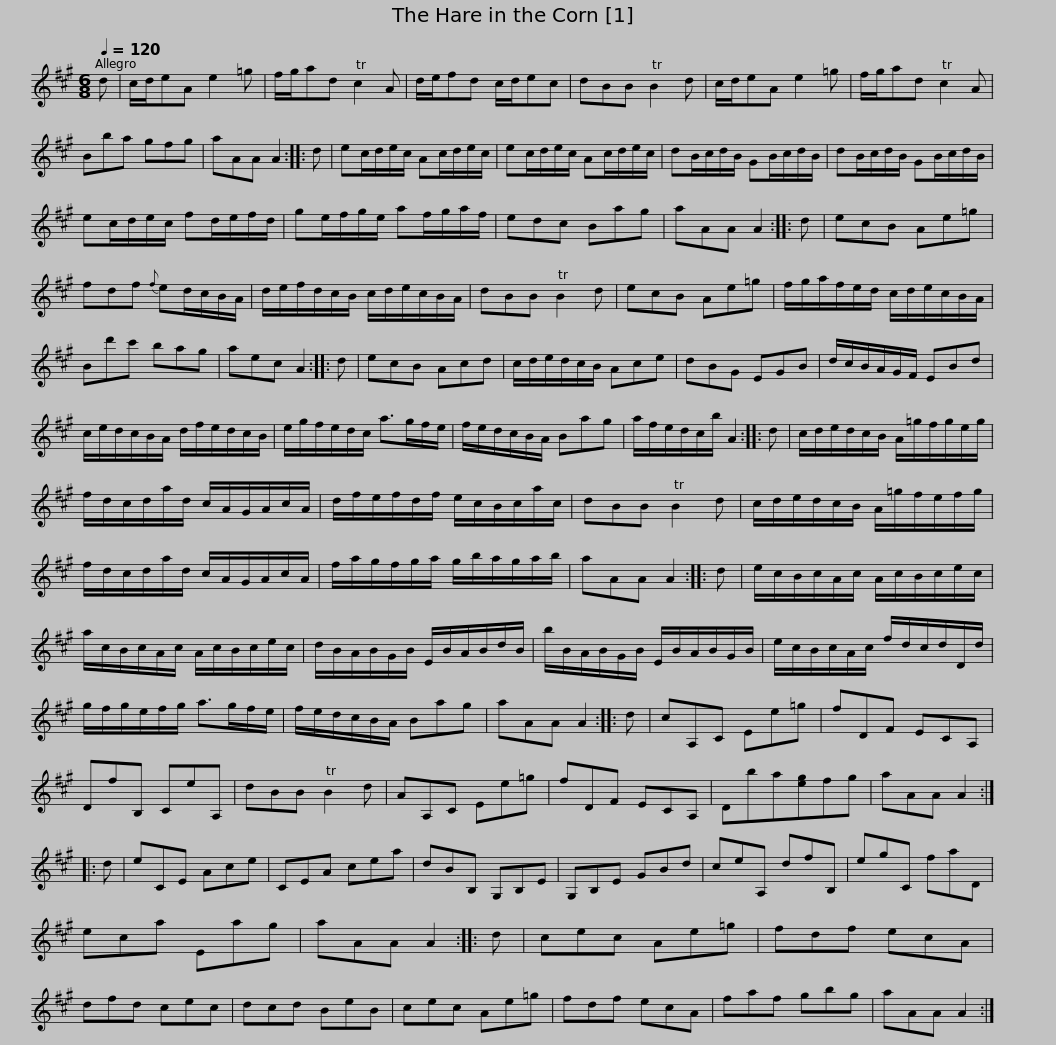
X:1
L:1/8
Q:1/4=120
M:6/8
I:linebreak $
K:A
V:1 treble
V:1
 d | c/d/eA e2 =g | f/g/ad Tc2 A | d/e/fd c/d/ec | dBB TB2 d | %5
 c/d/eA e2 =g | f/g/ad Tc2 A |$ Bba gfg | aAA A2 :: d | %10
 ec/d/e/c/ Ac/d/e/c/ | ec/d/e/c/ Ac/d/e/c/ | dB/c/d/B/ GB/c/d/B/ |$ dB/c/d/B/ GB/c/d/B/ | ec/d/e/c/ fd/e/f/d/ | %15
 ge/f/g/e/ af/g/a/f/ | edc Bag | aAA A2 :: d |$ ecB Ae=g | %20
 fdf{f} ed/c/B/A/ | d/e/f/d/c/B/ c/d/e/c/B/A/ | dBB TB2 d | ecB Ae=g |$ f/g/a/f/e/d/ c/d/e/c/B/A/ | %25
 Bd'c' bag | aec A2 :: d | ecB Acd | c/d/e/d/c/B/ Ace |$ %30
 dBG EGB | d/c/B/A/G/F/ EBd | c/e/d/c/B/A/ d/f/e/d/c/B/ | e/g/f/e/d/c/ a>gf/e/ | f/e/d/c/B/A/ Bag |$ %35
 a/f/e/d/c/b/ A2 :: d | c/d/e/d/c/B/ A/=g/f/g/e/g/ | f/d/c/d/a/d/ c/A/G/A/c/A/ | d/f/e/f/d/f/ e/c/B/c/a/c/ |$ %40
 dBB TB2 d | c/d/e/d/c/B/ A/=g/f/e/f/g/ | f/d/c/d/a/d/ c/A/G/A/c/A/ | f/a/g/f/g/a/ g/b/a/g/a/b/ | aAA A2 ::$ %45
 d | e/c/B/c/A/c/ A/c/B/c/e/c/ | a/c/B/c/A/c/ A/c/B/c/e/c/ | d/B/A/B/G/B/ E/B/A/B/d/B/ |$ b/B/A/B/G/B/ E/B/A/B/G/B/ | %50
 e/c/B/c/A/c/ f/d/c/d/D/d/ | g/f/g/e/f/g/ a>gf/e/ | f/e/d/c/B/A/ Bag | aAA A2 ::$ d | %55
 cA,C Ee=g | fDF ECA, | DfB, CeA, | dBB TB2 d | AA,C Ee=g | %60
 fDF ECA, |$ Dba[eg]fg | aAA A2 :: d | eCE Ace | %65
 CEA cea | dBB, G,B,E | G,B,E GBd | ceA, dfB, |$ egC faD | %70
 eca Eag | aAA A2 :: d | cec Ae=g | fdf ecA | %75
 dfd cec | dcd BeB |$ cec Ae=g | fdf ecA | faf gbg | %80
 aAA A2 :| %81
